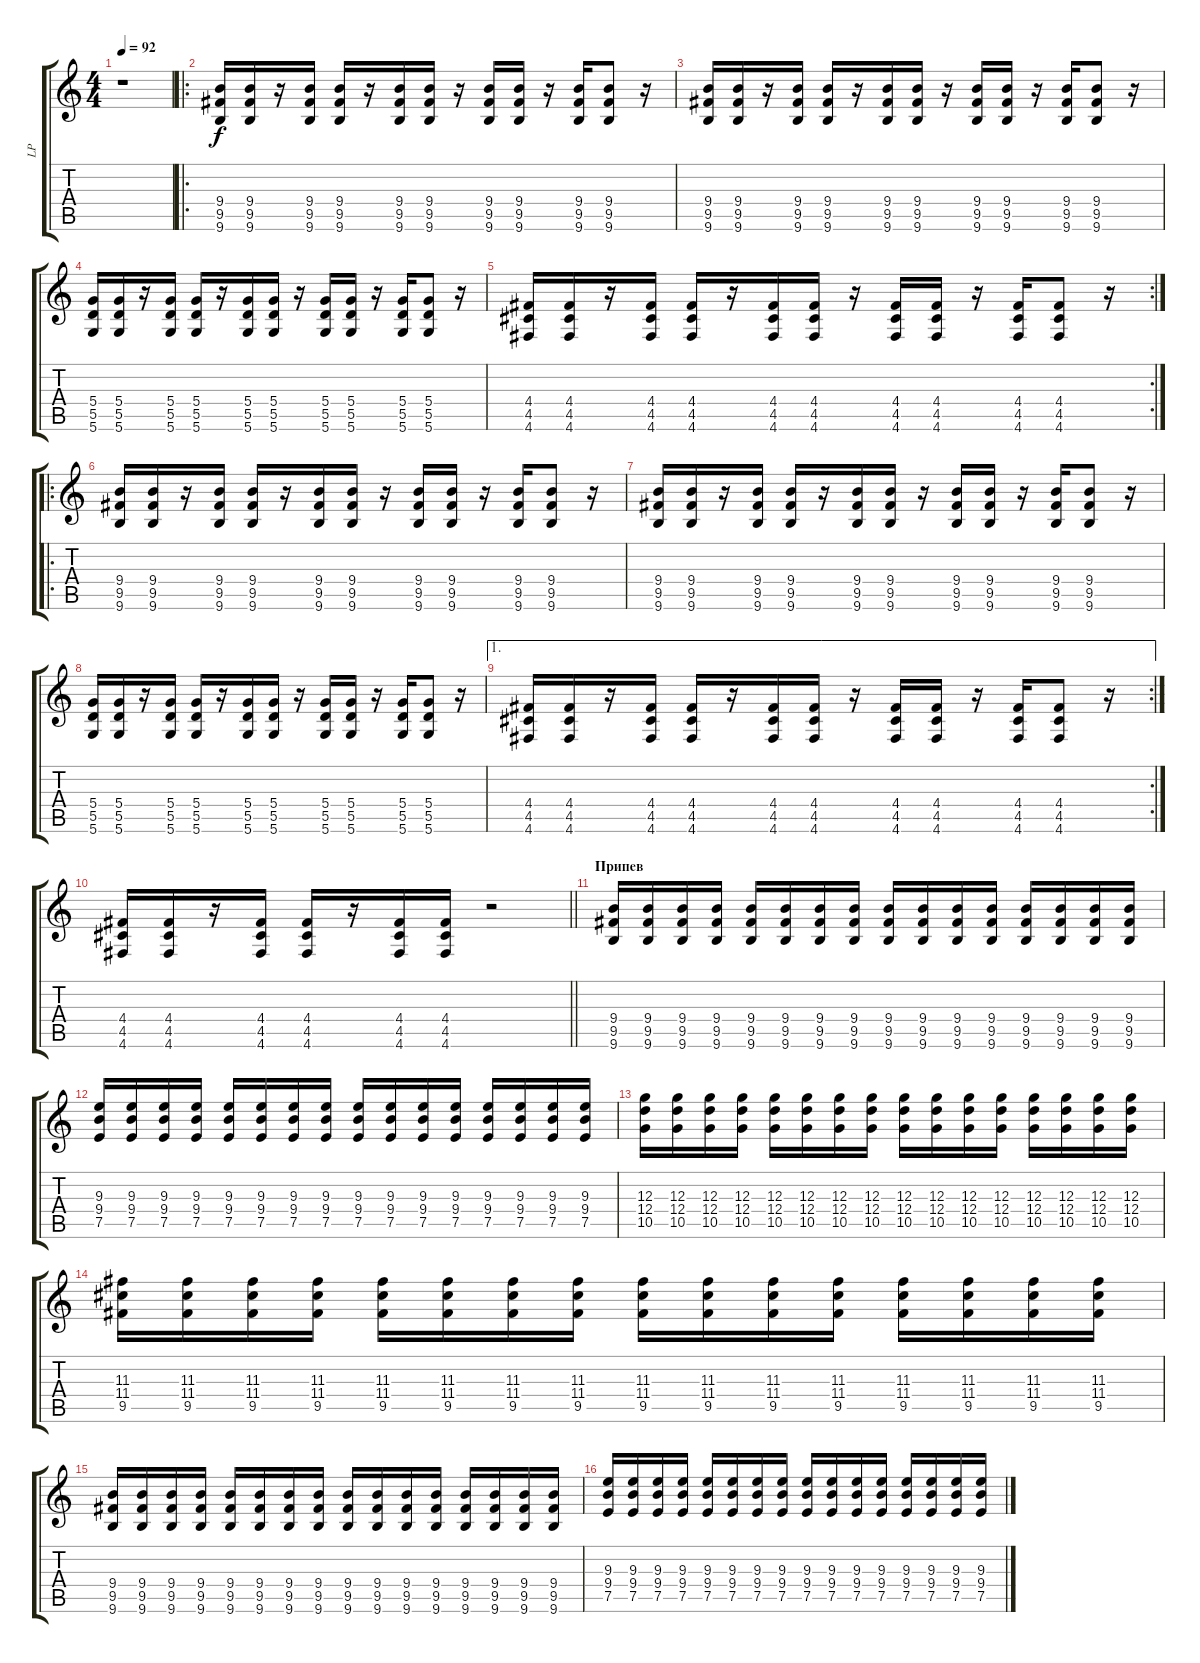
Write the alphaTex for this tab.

\track ("LP" "LP") {instrument overdrivenguitar}
\staff {score tabs}
\tuning (E4 B3 G3 D3 A2 D2) {hide}
\ts (4 4)
\tempo 92
\clef g2
\ks c
r.1{dy f} |
\ro
(9.4 9.5 9.6).16{volume 9} (9.4 9.5 9.6).16 r.16 (9.4 9.5 9.6).16 (9.4 9.5 9.6).16 r.16 (9.4 9.5 9.6).16 (9.4 9.5 9.6).16 r.16 (9.4 9.5 9.6).16 (9.4 9.5 9.6).16 r.16 (9.4 9.5 9.6).16 (9.4 9.5 9.6).8 r.16 |
(9.4 9.5 9.6).16 (9.4 9.5 9.6).16 r.16 (9.4 9.5 9.6).16 (9.4 9.5 9.6).16 r.16 (9.4 9.5 9.6).16 (9.4 9.5 9.6).16 r.16 (9.4 9.5 9.6).16 (9.4 9.5 9.6).16 r.16 (9.4 9.5 9.6).16 (9.4 9.5 9.6).8 r.16 |
(5.4 5.5 5.6).16 (5.4 5.5 5.6).16 r.16 (5.4 5.5 5.6).16 (5.4 5.5 5.6).16 r.16 (5.4 5.5 5.6).16 (5.4 5.5 5.6).16 r.16 (5.4 5.5 5.6).16 (5.4 5.5 5.6).16 r.16 (5.4 5.5 5.6).16 (5.4 5.5 5.6).8 r.16 |
\rc 2
(4.4 4.5 4.6).16 (4.4 4.5 4.6).16 r.16 (4.4 4.5 4.6).16 (4.4 4.5 4.6).16 r.16 (4.4 4.5 4.6).16 (4.4 4.5 4.6).16 r.16 (4.4 4.5 4.6).16 (4.4 4.5 4.6).16 r.16 (4.4 4.5 4.6).16 (4.4 4.5 4.6).8 r.16 |
\ro
(9.4 9.5 9.6).16{volume 13} (9.4 9.5 9.6).16 r.16 (9.4 9.5 9.6).16 (9.4 9.5 9.6).16 r.16 (9.4 9.5 9.6).16 (9.4 9.5 9.6).16 r.16 (9.4 9.5 9.6).16 (9.4 9.5 9.6).16 r.16 (9.4 9.5 9.6).16 (9.4 9.5 9.6).8 r.16 |
(9.4 9.5 9.6).16 (9.4 9.5 9.6).16 r.16 (9.4 9.5 9.6).16 (9.4 9.5 9.6).16 r.16 (9.4 9.5 9.6).16 (9.4 9.5 9.6).16 r.16 (9.4 9.5 9.6).16 (9.4 9.5 9.6).16 r.16 (9.4 9.5 9.6).16 (9.4 9.5 9.6).8 r.16 |
(5.4 5.5 5.6).16 (5.4 5.5 5.6).16 r.16 (5.4 5.5 5.6).16 (5.4 5.5 5.6).16 r.16 (5.4 5.5 5.6).16 (5.4 5.5 5.6).16 r.16 (5.4 5.5 5.6).16 (5.4 5.5 5.6).16 r.16 (5.4 5.5 5.6).16 (5.4 5.5 5.6).8 r.16 |
\ae 1
\rc 2
(4.4 4.5 4.6).16 (4.4 4.5 4.6).16 r.16 (4.4 4.5 4.6).16 (4.4 4.5 4.6).16 r.16 (4.4 4.5 4.6).16 (4.4 4.5 4.6).16 r.16 (4.4 4.5 4.6).16 (4.4 4.5 4.6).16 r.16 (4.4 4.5 4.6).16 (4.4 4.5 4.6).8 r.16 |
\barLineRight lightlight
(4.4 4.5 4.6).16 (4.4 4.5 4.6).16 r.16 (4.4 4.5 4.6).16 (4.4 4.5 4.6).16 r.16 (4.4 4.5 4.6).16 (4.4 4.5 4.6).16 r.2 |
\section ("" "Припев")
(9.4 9.5 9.6).16{volume 12 balance 0} (9.4 9.5 9.6).16 (9.4 9.5 9.6).16 (9.4 9.5 9.6).16 (9.4 9.5 9.6).16 (9.4 9.5 9.6).16 (9.4 9.5 9.6).16 (9.4 9.5 9.6).16 (9.4 9.5 9.6).16 (9.4 9.5 9.6).16 (9.4 9.5 9.6).16 (9.4 9.5 9.6).16 (9.4 9.5 9.6).16 (9.4 9.5 9.6).16 (9.4 9.5 9.6).16 (9.4 9.5 9.6).16 |
(9.3 9.4 7.5).16 (9.3 9.4 7.5).16 (9.3 9.4 7.5).16 (9.3 9.4 7.5).16 (9.3 9.4 7.5).16 (9.3 9.4 7.5).16 (9.3 9.4 7.5).16 (9.3 9.4 7.5).16 (9.3 9.4 7.5).16 (9.3 9.4 7.5).16 (9.3 9.4 7.5).16 (9.3 9.4 7.5).16 (9.3 9.4 7.5).16 (9.3 9.4 7.5).16 (9.3 9.4 7.5).16 (9.3 9.4 7.5).16 |
(12.3 12.4 10.5).16 (12.3 12.4 10.5).16 (12.3 12.4 10.5).16 (12.3 12.4 10.5).16 (12.3 12.4 10.5).16 (12.3 12.4 10.5).16 (12.3 12.4 10.5).16 (12.3 12.4 10.5).16 (12.3 12.4 10.5).16 (12.3 12.4 10.5).16 (12.3 12.4 10.5).16 (12.3 12.4 10.5).16 (12.3 12.4 10.5).16 (12.3 12.4 10.5).16 (12.3 12.4 10.5).16 (12.3 12.4 10.5).16 |
(11.3 11.4 9.5).16 (11.3 11.4 9.5).16 (11.3 11.4 9.5).16 (11.3 11.4 9.5).16 (11.3 11.4 9.5).16 (11.3 11.4 9.5).16 (11.3 11.4 9.5).16 (11.3 11.4 9.5).16 (11.3 11.4 9.5).16 (11.3 11.4 9.5).16 (11.3 11.4 9.5).16 (11.3 11.4 9.5).16 (11.3 11.4 9.5).16 (11.3 11.4 9.5).16 (11.3 11.4 9.5).16 (11.3 11.4 9.5).16 |
(9.4 9.5 9.6).16 (9.4 9.5 9.6).16 (9.4 9.5 9.6).16 (9.4 9.5 9.6).16 (9.4 9.5 9.6).16 (9.4 9.5 9.6).16 (9.4 9.5 9.6).16 (9.4 9.5 9.6).16 (9.4 9.5 9.6).16 (9.4 9.5 9.6).16 (9.4 9.5 9.6).16 (9.4 9.5 9.6).16 (9.4 9.5 9.6).16 (9.4 9.5 9.6).16 (9.4 9.5 9.6).16 (9.4 9.5 9.6).16 |
(9.3 9.4 7.5).16 (9.3 9.4 7.5).16 (9.3 9.4 7.5).16 (9.3 9.4 7.5).16 (9.3 9.4 7.5).16 (9.3 9.4 7.5).16 (9.3 9.4 7.5).16 (9.3 9.4 7.5).16 (9.3 9.4 7.5).16 (9.3 9.4 7.5).16 (9.3 9.4 7.5).16 (9.3 9.4 7.5).16 (9.3 9.4 7.5).16 (9.3 9.4 7.5).16 (9.3 9.4 7.5).16 (9.3 9.4 7.5).16
